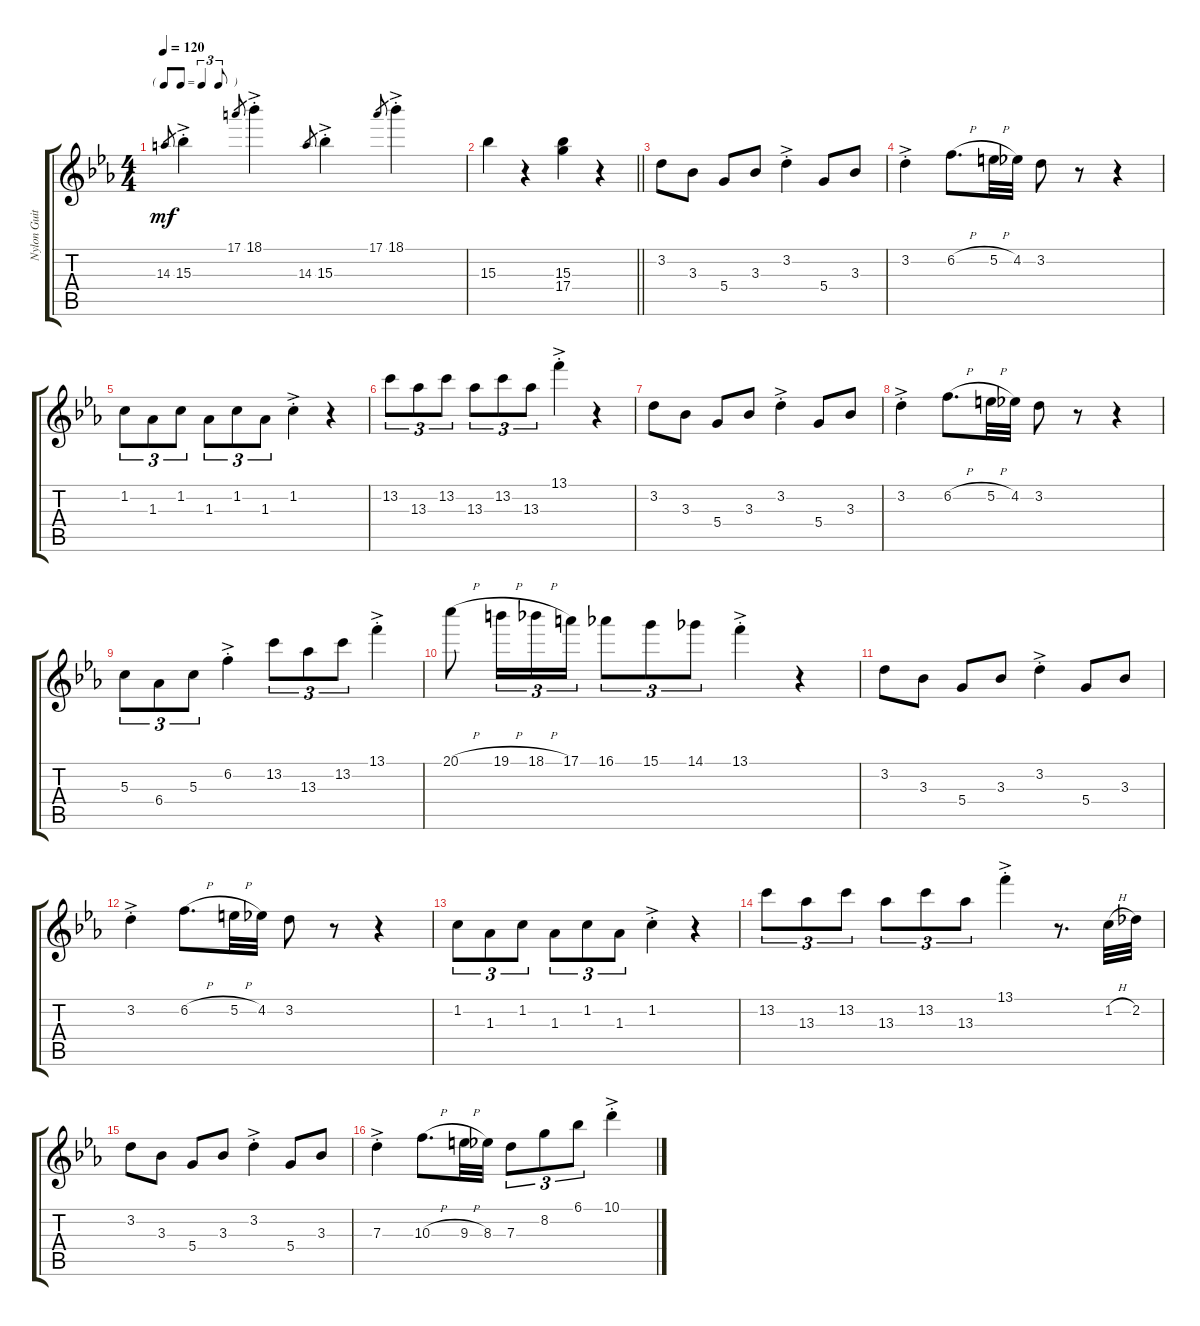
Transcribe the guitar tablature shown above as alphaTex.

\track ("Nylon Guitar" "Nylon Guit") {instrument acousticguitarnylon}
\staff {score tabs}
\tuning (E4 B3 G3 D3 A2 E2) {hide}
\ts (4 4)
\tf triplet8th
\tempo 120
\clef g2
\ks eb
14.3.8{gr dy mf instrument acousticguitarnylon} 15.3{ac st}.4 17.1.8{gr} 18.1{ac st}.4 14.3.8{gr} 15.3{ac st}.4 17.1.8{gr} 18.1{ac st}.4 |
\barLineRight lightlight
15.3.4 r.4 (15.3 17.4).4 r.4 |
3.2.8 3.3.8 5.4.8 3.3.8 3.2{ac st}.4 5.4.8 3.3.8 |
3.2{ac st}.4 6.2{h}.8{d} 5.2{h}.32 4.2.32 3.2.8 r.8 r.4 |
1.2.8{tu (3 2)} 1.3.8{tu (3 2)} 1.2.8{tu (3 2)} 1.3.8{tu (3 2)} 1.2.8{tu (3 2)} 1.3.8{tu (3 2)} 1.2{ac st}.4 r.4 |
13.2.8{tu (3 2)} 13.3.8{tu (3 2)} 13.2.8{tu (3 2)} 13.3.8{tu (3 2)} 13.2.8{tu (3 2)} 13.3.8{tu (3 2)} 13.1{ac st}.4 r.4 |
3.2.8 3.3.8 5.4.8 3.3.8 3.2{ac st}.4 5.4.8 3.3.8 |
3.2{ac st}.4 6.2{h}.8{d} 5.2{h}.32 4.2.32 3.2.8 r.8 r.4 |
5.3.8{tu (3 2)} 6.4.8{tu (3 2)} 5.3.8{tu (3 2)} 6.2{ac st}.4 13.2.8{tu (3 2)} 13.3.8{tu (3 2)} 13.2.8{tu (3 2)} 13.1{ac st}.4 |
20.1{h}.8 19.1{h}.16{tu (3 2)} 18.1{h}.16{tu (3 2)} 17.1.16{tu (3 2)} 16.1.8{tu (3 2)} 15.1.8{tu (3 2)} 14.1.8{tu (3 2)} 13.1{ac st}.4 r.4 |
3.2.8 3.3.8 5.4.8 3.3.8 3.2{ac st}.4 5.4.8 3.3.8 |
3.2{ac st}.4 6.2{h}.8{d} 5.2{h}.32 4.2.32 3.2.8 r.8 r.4 |
1.2.8{tu (3 2)} 1.3.8{tu (3 2)} 1.2.8{tu (3 2)} 1.3.8{tu (3 2)} 1.2.8{tu (3 2)} 1.3.8{tu (3 2)} 1.2{ac st}.4 r.4 |
13.2.8{tu (3 2)} 13.3.8{tu (3 2)} 13.2.8{tu (3 2)} 13.3.8{tu (3 2)} 13.2.8{tu (3 2)} 13.3.8{tu (3 2)} 13.1{ac st}.4 r.8{d} 1.2{h}.32 2.2.32 |
3.2.8 3.3.8 5.4.8 3.3.8 3.2{ac st}.4 5.4.8 3.3.8 |
7.3{ac st}.4 10.3{h}.8{d} 9.3{h}.32 8.3.32 7.3.8{tu (3 2)} 8.2.8{tu (3 2)} 6.1.8{tu (3 2)} 10.1{ac st}.4
